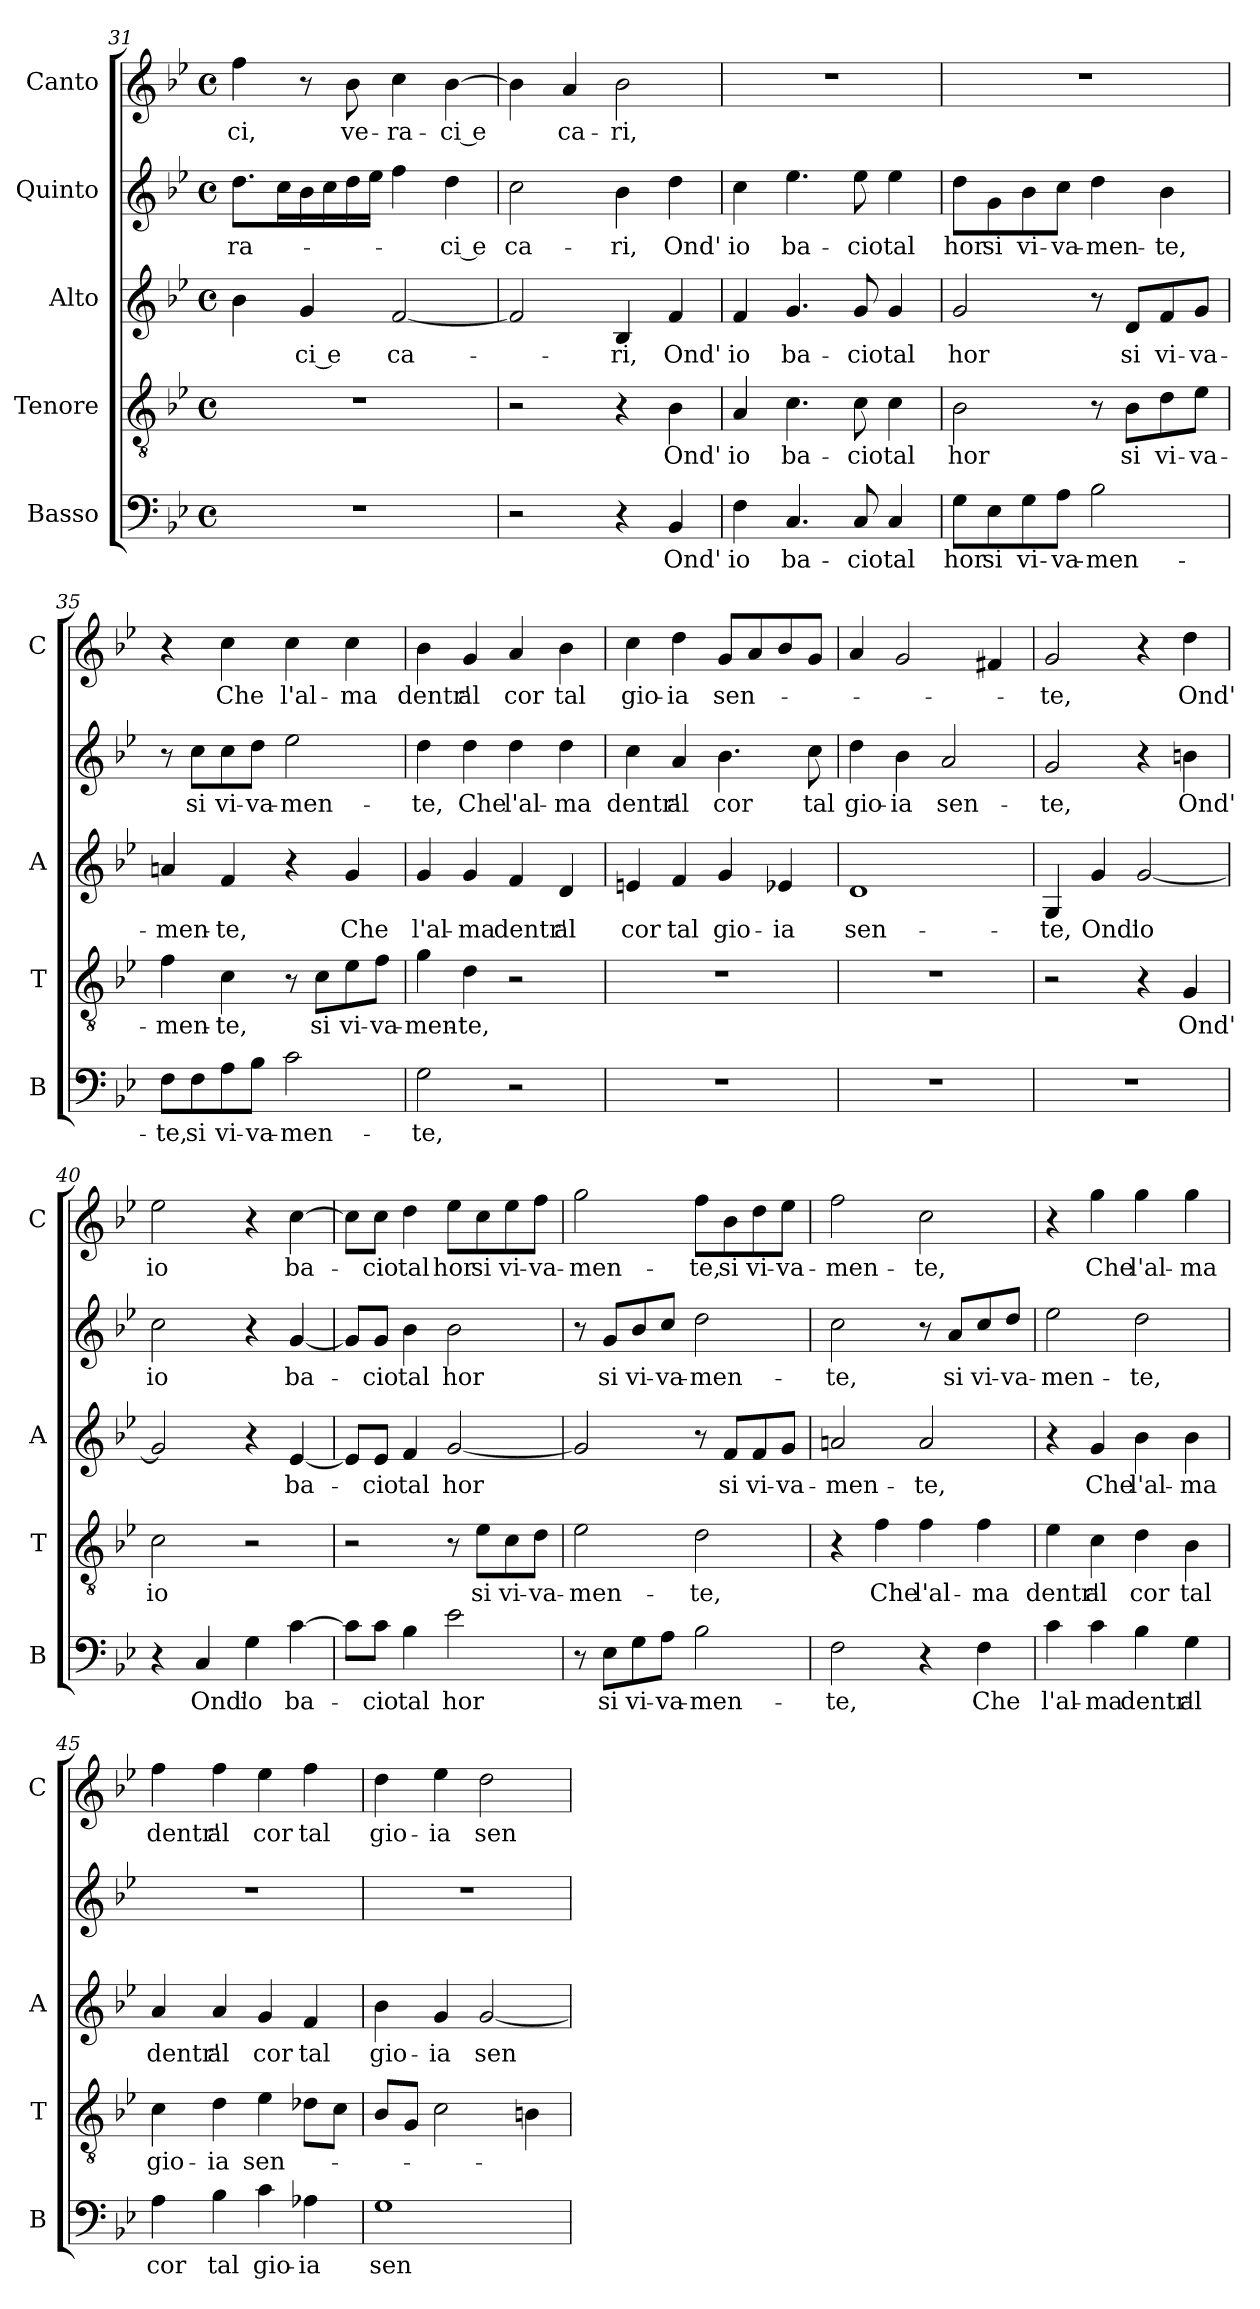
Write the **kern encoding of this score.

**kern	**text	**kern	**text	**kern	**text	**kern	**text	**kern	**text
*part5	*part5	*part4	*part4	*part3	*part3	*part2	*part2	*part1	*part1
*staff5	*staff5	*staff4	*staff4	*staff3	*staff3	*staff2	*staff2	*staff1	*staff1
*I"Basso	*	*I"Tenore	*	*I"Alto	*	*I"Quinto	*	*I"Canto	*
*I'B	*	*I'T	*	*I'A	*	*	*	*I'C	*
*clefF4	*	*clefGv2	*	*clefG2	*	*clefG2	*	*clefG2	*
*k[b-e-]	*	*k[b-e-]	*	*k[b-e-]	*	*k[b-e-]	*	*k[b-e-]	*
*B-:	*	*B-:	*	*B-:	*	*B-:	*	*B-:	*
*M4/4	*	*M4/4	*	*M4/4	*	*M4/4	*	*M4/4	*
*met(c)	*	*met(c)	*	*met(c)	*	*met(c)	*	*met(c)	*
=31	=31	=31	=31	=31	=31	=31	=31	=31	=31
!	!	!	!	!	!	!	!LO:LY:b	!	!LO:LY:b
1r	.	1r	.	4b-\	.	8.dd\L	-ra-	4ff\	-ci,
.	.	.	.	.	.	16cc\L	.	.	.
!	!	!	!	!	!LO:LY:b	!	!	!	!
.	.	.	.	4g/	ci e	16b-\	.	8r	.
.	.	.	.	.	.	16cc\	.	.	.
!	!	!	!	!	!	!	!	!	!LO:LY:b
.	.	.	.	.	.	16dd\	.	8b-\	ve-
.	.	.	.	.	.	16ee-\JJ	.	.	.
!	!	!	!	!	!LO:LY:b	!	!	!	!LO:LY:b
.	.	.	.	[2f/	ca-	4ff\	.	4cc\	-ra-
!	!	!	!	!	!	!	!LO:LY:b	!	!LO:LY:b
.	.	.	.	.	.	4dd\	ci e	[4b-\	ci e
=32	=32	=32	=32	=32	=32	=32	=32	=32	=32
!	!	!	!	!	!	!	!LO:LY:b	!	!
2r	.	2r	.	2f/]	.	2cc\	ca-	4b-\]	.
!	!	!	!	!	!	!	!	!	!LO:LY:b
.	.	.	.	.	.	.	.	4a/	ca-
!	!	!	!	!	!LO:LY:b	!	!LO:LY:b	!	!LO:LY:b
4r	.	4r	.	4B-/	-ri,	4b-\	-ri,	2b-\	-ri,
!	!LO:LY:b	!	!LO:LY:b	!	!LO:LY:b	!	!LO:LY:b	!	!
4BB-/	Ond'	4B-\	Ond'	4f/	Ond'	4dd\	Ond'	.	.
=33	=33	=33	=33	=33	=33	=33	=33	=33	=33
!	!LO:LY:b	!	!LO:LY:b	!	!LO:LY:b	!	!LO:LY:b	!	!
4F\	io	4A/	io	4f/	io	4cc\	io	1r	.
!	!LO:LY:b	!	!LO:LY:b	!	!LO:LY:b	!	!LO:LY:b	!	!
4.C/	ba-	4.c\	ba-	4.g/	ba-	4.ee-\	ba-	.	.
!	!LO:LY:b	!	!LO:LY:b	!	!LO:LY:b	!	!LO:LY:b	!	!
8C/	-cio	8c\	-cio	8g/	-cio	8ee-\	-cio	.	.
!	!LO:LY:b	!	!LO:LY:b	!	!LO:LY:b	!	!LO:LY:b	!	!
4C/	tal	4c\	tal	4g/	tal	4ee-\	tal	.	.
=34	=34	=34	=34	=34	=34	=34	=34	=34	=34
!	!LO:LY:b	!	!LO:LY:b	!	!LO:LY:b	!	!LO:LY:b	!	!
8G\L	hor	2B-\	hor	2g/	hor	8dd\L	hor	1r	.
!	!LO:LY:b	!	!	!	!	!	!LO:LY:b	!	!
8E-\	si	.	.	.	.	8g\	si	.	.
!	!LO:LY:b	!	!	!	!	!	!LO:LY:b	!	!
8G\	vi-	.	.	.	.	8b-\	vi-	.	.
!	!LO:LY:b	!	!	!	!	!	!LO:LY:b	!	!
8A\J	-va-	.	.	.	.	8cc\J	-va-	.	.
!	!LO:LY:b	!	!	!	!	!	!LO:LY:b	!	!
2B-\	-men-	8r	.	8r	.	4dd\	-men-	.	.
!	!	!	!LO:LY:b	!	!LO:LY:b	!	!	!	!
.	.	8B-\L	si	8d/L	si	.	.	.	.
!	!	!	!LO:LY:b	!	!LO:LY:b	!	!LO:LY:b	!	!
.	.	8d\	vi-	8f/	vi-	4b-\	-te,	.	.
!	!	!	!LO:LY:b	!	!LO:LY:b	!	!	!	!
.	.	8e-\J	-va-	8g/J	-va-	.	.	.	.
!!LO:PB:g=z
=35	=35	=35	=35	=35	=35	=35	=35	=35	=35
!	!LO:LY:b	!	!LO:LY:b	!	!LO:LY:b	!	!	!	!
8F\L	-te,	4f\	-men-	4ani/	-men-	8r	.	4r	.
!	!LO:LY:b	!	!	!	!	!	!LO:LY:b	!	!
8F\	si	.	.	.	.	8cc\L	si	.	.
!	!LO:LY:b	!	!LO:LY:b	!	!LO:LY:b	!	!LO:LY:b	!	!LO:LY:b
8A\	vi-	4c\	-te,	4f/	-te,	8cc\	vi-	4cc\	Che
!	!LO:LY:b	!	!	!	!	!	!LO:LY:b	!	!
8B-\J	-va-	.	.	.	.	8dd\J	-va-	.	.
!	!LO:LY:b	!	!	!	!	!	!LO:LY:b	!	!LO:LY:b
2c\	-men-	8r	.	4r	.	2ee-\	-men-	4cc\	l'al-
!	!	!	!LO:LY:b	!	!	!	!	!	!
.	.	8c\L	si	.	.	.	.	.	.
!	!	!	!LO:LY:b	!	!LO:LY:b	!	!	!	!LO:LY:b
.	.	8e-\	vi-	4g/	Che	.	.	4cc\	-ma
!	!	!	!LO:LY:b	!	!	!	!	!	!
.	.	8f\J	-va-	.	.	.	.	.	.
=36	=36	=36	=36	=36	=36	=36	=36	=36	=36
!	!LO:LY:b	!	!LO:LY:b	!	!LO:LY:b	!	!LO:LY:b	!	!LO:LY:b
2G\	-te,	4g\	-men-	4g/	l'al-	4dd\	-te,	4b-\	dentr'
!	!	!	!LO:LY:b	!	!LO:LY:b	!	!LO:LY:b	!	!LO:LY:b
.	.	4d\	-te,	4g/	-ma	4dd\	Che	4g/	al
!	!	!	!	!	!LO:LY:b	!	!LO:LY:b	!	!LO:LY:b
2r	.	2r	.	4f/	dentr'	4dd\	l'al-	4a/	cor
!	!	!	!	!	!LO:LY:b	!	!LO:LY:b	!	!LO:LY:b
.	.	.	.	4d/	al	4dd\	-ma	4b-\	tal
=37	=37	=37	=37	=37	=37	=37	=37	=37	=37
!	!	!	!	!	!LO:LY:b	!	!LO:LY:b	!	!LO:LY:b
1r	.	1r	.	4en/	cor	4cc\	dentr'	4cc\	gio-
!	!	!	!	!	!LO:LY:b	!	!LO:LY:b	!	!LO:LY:b
.	.	.	.	4f/	tal	4a/	al	4dd\	-ia
!	!	!	!	!	!LO:LY:b	!	!LO:LY:b	!	!LO:LY:b
.	.	.	.	4g/	gio-	4.b-\	cor	8g/L	sen-
.	.	.	.	.	.	.	.	8a/	.
!	!	!	!	!	!LO:LY:b	!	!	!	!
.	.	.	.	4e-X/	-ia	.	.	8b-/	.
!	!	!	!	!	!	!	!LO:LY:b	!	!
.	.	.	.	.	.	8cc\	tal	8g/J	.
=38	=38	=38	=38	=38	=38	=38	=38	=38	=38
!	!	!	!	!	!LO:LY:b	!	!LO:LY:b	!	!
1r	.	1r	.	1d	sen-	4dd\	gio-	4a/	.
!	!	!	!	!	!	!	!LO:LY:b	!	!
.	.	.	.	.	.	4b-\	-ia	2g/	.
!	!	!	!	!	!	!	!LO:LY:b	!	!
.	.	.	.	.	.	2a/	sen-	.	.
.	.	.	.	.	.	.	.	4f#X/	.
=39	=39	=39	=39	=39	=39	=39	=39	=39	=39
!	!	!	!	!	!LO:LY:b	!	!LO:LY:b	!	!LO:LY:b
1r	.	2r	.	4G/	-te,	2g/	-te,	2g/	-te,
!	!	!	!	!	!LO:LY:b	!	!	!	!
.	.	.	.	4g/	Ond'	.	.	.	.
!	!	!	!	!	!LO:LY:b	!	!	!	!
.	.	4r	.	[2g/	io	4r	.	4r	.
!	!	!	!LO:LY:b	!	!	!	!LO:LY:b	!	!LO:LY:b
.	.	4G/	Ond'	.	.	4bn\	Ond'	4dd\	Ond'
=40	=40	=40	=40	=40	=40	=40	=40	=40	=40
!	!	!	!LO:LY:b	!	!	!	!LO:LY:b	!	!LO:LY:b
4r	.	2c\	io	2g/]	.	2cc\	io	2ee-\	io
!	!LO:LY:b	!	!	!	!	!	!	!	!
4C/	Ond'	.	.	.	.	.	.	.	.
!	!LO:LY:b	!	!	!	!	!	!	!	!
4G\	io	2r	.	4r	.	4r	.	4r	.
!	!LO:LY:b	!	!	!	!LO:LY:b	!	!LO:LY:b	!	!LO:LY:b
[4c\	ba-	.	.	[4e-/	ba-	[4g/	ba-	[4cc\	ba-
!!LO:LB:g=z
=41	=41	=41	=41	=41	=41	=41	=41	=41	=41
8c\L]	.	2r	.	8e-/L]	.	8g/L]	.	8cc\L]	.
!	!LO:LY:b	!	!	!	!LO:LY:b	!	!LO:LY:b	!	!LO:LY:b
8c\J	-cio	.	.	8e-/J	-cio	8g/J	-cio	8cc\J	-cio
!	!LO:LY:b	!	!	!	!LO:LY:b	!	!LO:LY:b	!	!LO:LY:b
4B-\	tal	.	.	4f/	tal	4b-\	tal	4dd\	tal
!	!LO:LY:b	!	!	!	!LO:LY:b	!	!LO:LY:b	!	!LO:LY:b
2e-\	hor	8r	.	[2g/	hor	2b-\	hor	8ee-\L	hor
!	!	!	!LO:LY:b	!	!	!	!	!	!LO:LY:b
.	.	8e-\L	si	.	.	.	.	8cc\	si
!	!	!	!LO:LY:b	!	!	!	!	!	!LO:LY:b
.	.	8c\	vi-	.	.	.	.	8ee-\	vi-
!	!	!	!LO:LY:b	!	!	!	!	!	!LO:LY:b
.	.	8d\J	-va-	.	.	.	.	8ff\J	-va-
=42	=42	=42	=42	=42	=42	=42	=42	=42	=42
!	!	!	!LO:LY:b	!	!	!	!	!	!LO:LY:b
8r	.	2e-\	-men-	2g/]	.	8r	.	2gg\	-men-
!	!LO:LY:b	!	!	!	!	!	!LO:LY:b	!	!
8E-\L	si	.	.	.	.	8g/L	si	.	.
!	!LO:LY:b	!	!	!	!	!	!LO:LY:b	!	!
8G\	vi-	.	.	.	.	8b-/	vi-	.	.
!	!LO:LY:b	!	!	!	!	!	!LO:LY:b	!	!
8A\J	-va-	.	.	.	.	8cc/J	-va-	.	.
!	!LO:LY:b	!	!LO:LY:b	!	!	!	!LO:LY:b	!	!LO:LY:b
2B-\	-men-	2d\	-te,	8r	.	2dd\	-men-	8ff\L	-te,
!	!	!	!	!	!LO:LY:b	!	!	!	!LO:LY:b
.	.	.	.	8f/L	si	.	.	8b-\	si
!	!	!	!	!	!LO:LY:b	!	!	!	!LO:LY:b
.	.	.	.	8f/	vi-	.	.	8dd\	vi-
!	!	!	!	!	!LO:LY:b	!	!	!	!LO:LY:b
.	.	.	.	8g/J	-va-	.	.	8ee-\J	-va-
=43	=43	=43	=43	=43	=43	=43	=43	=43	=43
!	!LO:LY:b	!	!	!	!LO:LY:b	!	!LO:LY:b	!	!LO:LY:b
2F\	-te,	4r	.	2ani/	-men-	2cc\	-te,	2ff\	-men-
!	!	!	!LO:LY:b	!	!	!	!	!	!
.	.	4f\	Che	.	.	.	.	.	.
!	!	!	!LO:LY:b	!	!LO:LY:b	!	!	!	!LO:LY:b
4r	.	4f\	l'al-	2a/	-te,	8r	.	2cc\	-te,
!	!	!	!	!	!	!	!LO:LY:b	!	!
.	.	.	.	.	.	8a/L	si	.	.
!	!LO:LY:b	!	!LO:LY:b	!	!	!	!LO:LY:b	!	!
4F\	Che	4f\	-ma	.	.	8cc/	vi-	.	.
!	!	!	!	!	!	!	!LO:LY:b	!	!
.	.	.	.	.	.	8dd/J	-va-	.	.
=44	=44	=44	=44	=44	=44	=44	=44	=44	=44
!	!LO:LY:b	!	!LO:LY:b	!	!	!	!LO:LY:b	!	!
4c\	l'al-	4e-\	dentr'	4r	.	2ee-\	-men-	4r	.
!	!LO:LY:b	!	!LO:LY:b	!	!LO:LY:b	!	!	!	!LO:LY:b
4c\	-ma	4c\	al	4g/	Che	.	.	4gg\	Che
!	!LO:LY:b	!	!LO:LY:b	!	!LO:LY:b	!	!LO:LY:b	!	!LO:LY:b
4B-\	dentr'	4d\	cor	4b-\	l'al-	2dd\	-te,	4gg\	l'al-
!	!LO:LY:b	!	!LO:LY:b	!	!LO:LY:b	!	!	!	!LO:LY:b
4G\	al	4B-\	tal	4b-\	-ma	.	.	4gg\	-ma
=45	=45	=45	=45	=45	=45	=45	=45	=45	=45
!	!LO:LY:b	!	!LO:LY:b	!	!LO:LY:b	!	!	!	!LO:LY:b
4A\	cor	4c\	gio-	4a/	dentr'	1r	.	4ff\	dentr'
!	!LO:LY:b	!	!LO:LY:b	!	!LO:LY:b	!	!	!	!LO:LY:b
4B-\	tal	4d\	-ia	4a/	al	.	.	4ff\	al
!	!LO:LY:b	!	!LO:LY:b	!	!LO:LY:b	!	!	!	!LO:LY:b
4c\	gio-	4e-\	sen-	4g/	cor	.	.	4ee-\	cor
!	!LO:LY:b	!	!	!	!LO:LY:b	!	!	!	!LO:LY:b
4A-X\	-ia	8d-X\L	.	4f/	tal	.	.	4ff\	tal
.	.	8c\J	.	.	.	.	.	.	.
=46	=46	=46	=46	=46	=46	=46	=46	=46	=46
!	!LO:LY:b	!	!	!	!LO:LY:b	!	!	!	!LO:LY:b
1G	sen-	8B-/L	.	4b-\	gio-	1r	.	4dd\	gio-
.	.	8G/J	.	.	.	.	.	.	.
!	!	!	!	!	!LO:LY:b	!	!	!	!LO:LY:b
.	.	2c\	.	4g/	-ia	.	.	4ee-\	-ia
!	!	!	!	!	!LO:LY:b	!	!	!	!LO:LY:b
.	.	.	.	[2g/	sen-	.	.	2dd\	sen-
.	.	4Bn\	.	.	.	.	.	.	.
=	=	=	=	=	=	=	=	=	=
*-	*-	*-	*-	*-	*-	*-	*-	*-	*-
